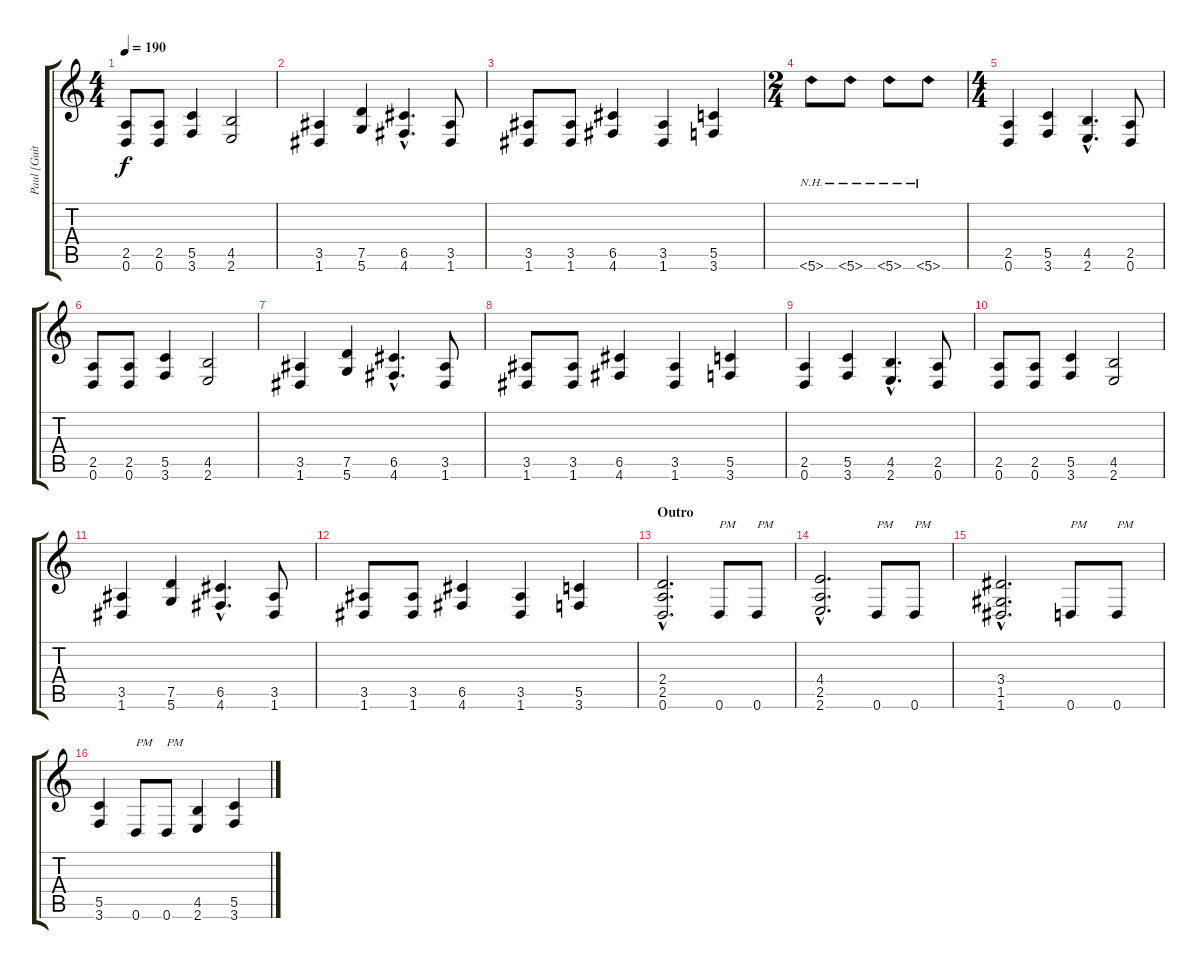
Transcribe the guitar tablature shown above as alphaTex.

\track ("Paul [Guitar]" "Paul [Guit") {instrument distortionguitar}
\staff {score tabs}
\tuning (D4 A3 F3 C3 G2 D2) {hide}
\ts (4 4)
\tempo 190
\clef g2
\ks c
(2.5 0.6).8{dy f} (2.5 0.6).8 (5.5 3.6).4 (4.5 2.6).2 |
(3.5 1.6).4 (7.5 5.6).4 (6.5{hac} 4.6{hac}).4{d} (3.5 1.6).8 |
(3.5 1.6).8 (3.5 1.6).8 (6.5 4.6).4 (3.5 1.6).4 (5.5 3.6).4 |
\ts (2 4)
5.6{nh}.8 5.6{nh}.8 5.6{nh}.8 5.6{nh}.8 |
\ts (4 4)
(2.5 0.6).4 (5.5 3.6).4 (4.5{hac} 2.6{hac}).4{d} (2.5 0.6).8 |
(2.5 0.6).8 (2.5 0.6).8 (5.5 3.6).4 (4.5 2.6).2 |
(3.5 1.6).4 (7.5 5.6).4 (6.5{hac} 4.6{hac}).4{d} (3.5 1.6).8 |
(3.5 1.6).8 (3.5 1.6).8 (6.5 4.6).4 (3.5 1.6).4 (5.5 3.6).4 |
(2.5 0.6).4 (5.5 3.6).4 (4.5{hac} 2.6{hac}).4{d} (2.5 0.6).8 |
(2.5 0.6).8 (2.5 0.6).8 (5.5 3.6).4 (4.5 2.6).2 |
(3.5 1.6).4 (7.5 5.6).4 (6.5{hac} 4.6{hac}).4{d} (3.5 1.6).8 |
(3.5 1.6).8 (3.5 1.6).8 (6.5 4.6).4 (3.5 1.6).4 (5.5 3.6).4 |
\section ("" "Outro")
(2.4{hac} 2.5{hac} 0.6{hac}).2{d} 0.6.8{txt "PM"} 0.6.8{txt "PM"} |
(4.4{hac} 2.5{hac} 2.6{hac}).2{d} 0.6.8{txt "PM"} 0.6.8{txt "PM"} |
(3.4{hac} 1.5{hac} 1.6{hac}).2{d} 0.6.8{txt "PM"} 0.6.8{txt "PM"} |
(5.5 3.6).4 0.6.8{txt "PM"} 0.6.8{txt "PM"} (4.5 2.6).4 (5.5 3.6).4
